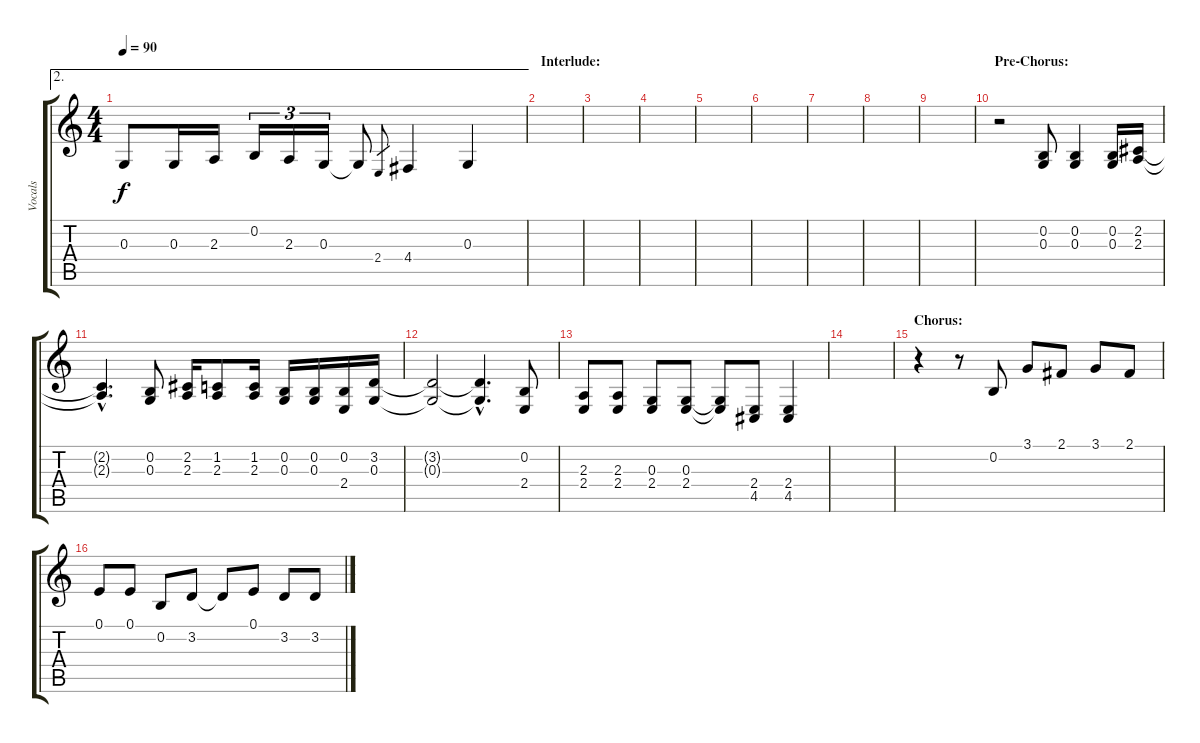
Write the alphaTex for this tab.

\track ("Vocals" "Vocals") {instrument englishhorn}
\staff {score tabs}
\tuning (E4 B3 G3 D3 A2 E2) {hide}
\ae 2
\ts (4 4)
\tempo 90
\clef g2
\ks c
0.3.8{dy f} 0.3.16 2.3.16 0.2.16{tu (3 2)} 2.3.16{tu (3 2)} 0.3.16{tu (3 2)} 0.3{t}.8 2.4.8{gr} 4.4.4 0.3.4 |
\section ("" "Interlude:")
|
|
|
|
|
|
|
|
\section ("" "Pre-Chorus:")
r.2 (0.2 0.3).8 (0.2 0.3).4 (0.2 0.3).16 (2.2 2.3).16 |
(2.2{hac t} 2.3{hac t}).4{d} (0.2 0.3).8 (2.2 2.3).16 (1.2 2.3).8 (1.2 2.3).16 (0.2 0.3).16 (0.2 0.3).16 (0.2 2.4).16 (3.2 0.3).16 |
(3.2{t} 0.3{t}).2 (3.2{hac t} 0.3{hac t}).4{d} (0.2 2.4).8 |
(2.3 2.4).8 (2.3 2.4).8 (0.3 2.4).8 (0.3 2.4).8 (0.3{t} 2.4{t}).8 (2.4 4.5).8 (2.4 4.5).4 |
|
\section ("" "Chorus:")
r.4 r.8 0.2.8 3.1.8 2.1.8 3.1.8 2.1.8 |
0.1.8 0.1.8 0.2.8 3.2.8 3.2{t}.8 0.1.8 3.2.8 3.2.8
